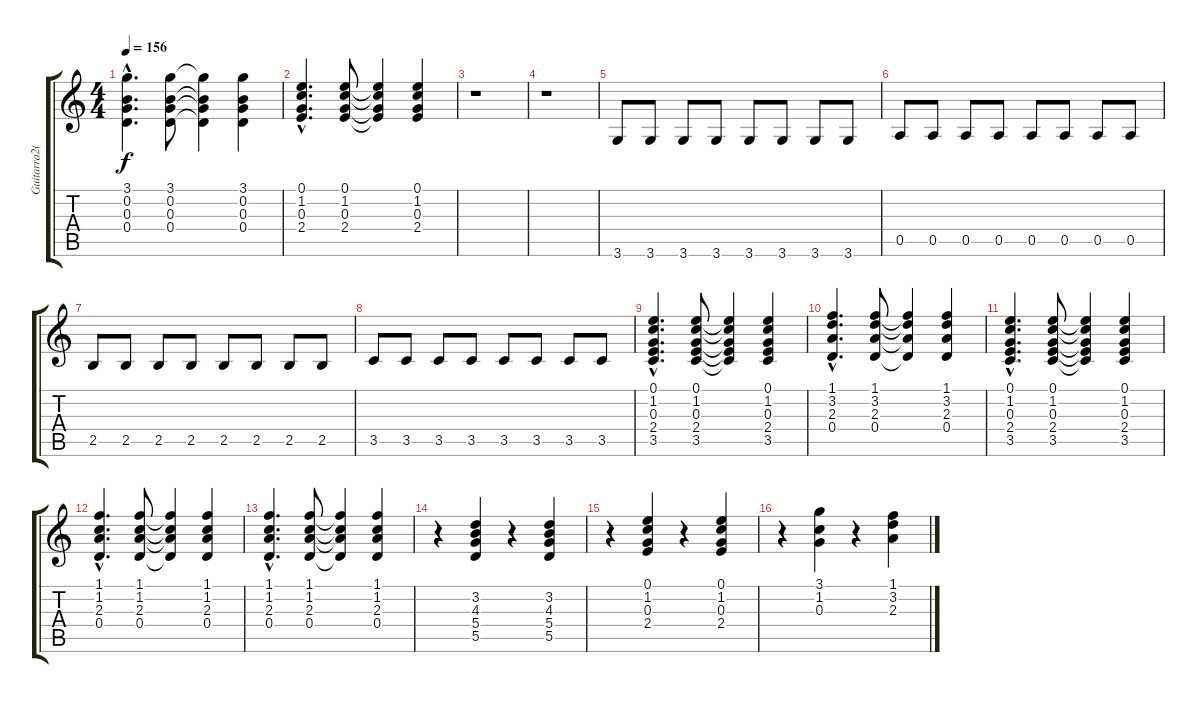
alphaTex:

\track ("Guitarra2(Uoho)" "Guitarra2(") {instrument electricguitarclean}
\staff {score tabs}
\tuning (E4 B3 G3 D3 A2 E2) {hide}
\ts (4 4)
\tempo 156
\clef g2
\ks c
(3.1{hac} 0.2{hac} 0.3{hac} 0.4{hac}).4{d dy f} (3.1 0.2 0.3 0.4).8 (3.1{t} 0.2{t} 0.3{t} 0.4{t}).4 (3.1 0.2 0.3 0.4).4 |
(0.1{hac} 1.2{hac} 0.3{hac} 2.4{hac}).4{d} (0.1 1.2 0.3 2.4).8 (0.1{t} 1.2{t} 0.3{t} 2.4{t}).4 (0.1 1.2 0.3 2.4).4 |
r.1 |
r.1 |
3.6.8 3.6.8 3.6.8 3.6.8 3.6.8 3.6.8 3.6.8 3.6.8 |
0.5.8 0.5.8 0.5.8 0.5.8 0.5.8 0.5.8 0.5.8 0.5.8 |
2.5.8 2.5.8 2.5.8 2.5.8 2.5.8 2.5.8 2.5.8 2.5.8 |
3.5.8 3.5.8 3.5.8 3.5.8 3.5.8 3.5.8 3.5.8 3.5.8 |
(0.1{hac} 1.2{hac} 0.3{hac} 2.4{hac} 3.5{hac}).4{d} (0.1 1.2 0.3 2.4 3.5).8 (0.1{t} 1.2{t} 0.3{t} 2.4{t} 3.5{t}).4 (0.1 1.2 0.3 2.4 3.5).4 |
(1.1{hac} 3.2{hac} 2.3{hac} 0.4{hac}).4{d} (1.1 3.2 2.3 0.4).8 (1.1{t} 3.2{t} 2.3{t} 0.4{t}).4 (1.1 3.2 2.3 0.4).4 |
(0.1{hac} 1.2{hac} 0.3{hac} 2.4{hac} 3.5{hac}).4{d} (0.1 1.2 0.3 2.4 3.5).8 (0.1{t} 1.2{t} 0.3{t} 2.4{t} 3.5{t}).4 (0.1 1.2 0.3 2.4 3.5).4 |
(1.1{hac} 1.2{hac} 2.3{hac} 0.4{hac}).4{d} (1.1 1.2 2.3 0.4).8 (1.1{t} 1.2{t} 2.3{t} 0.4{t}).4 (1.1 1.2 2.3 0.4).4 |
(1.1{hac} 1.2{hac} 2.3{hac} 0.4{hac}).4{d} (1.1 1.2 2.3 0.4).8 (1.1{t} 1.2{t} 2.3{t} 0.4{t}).4 (1.1 1.2 2.3 0.4).4 |
r.4 (3.2 4.3 5.4 5.5).4 r.4 (3.2 4.3 5.4 5.5).4 |
r.4 (0.1 1.2 0.3 2.4).4 r.4 (0.1 1.2 0.3 2.4).4 |
r.4 (3.1 1.2 0.3).4 r.4 (1.1 3.2 2.3).4
